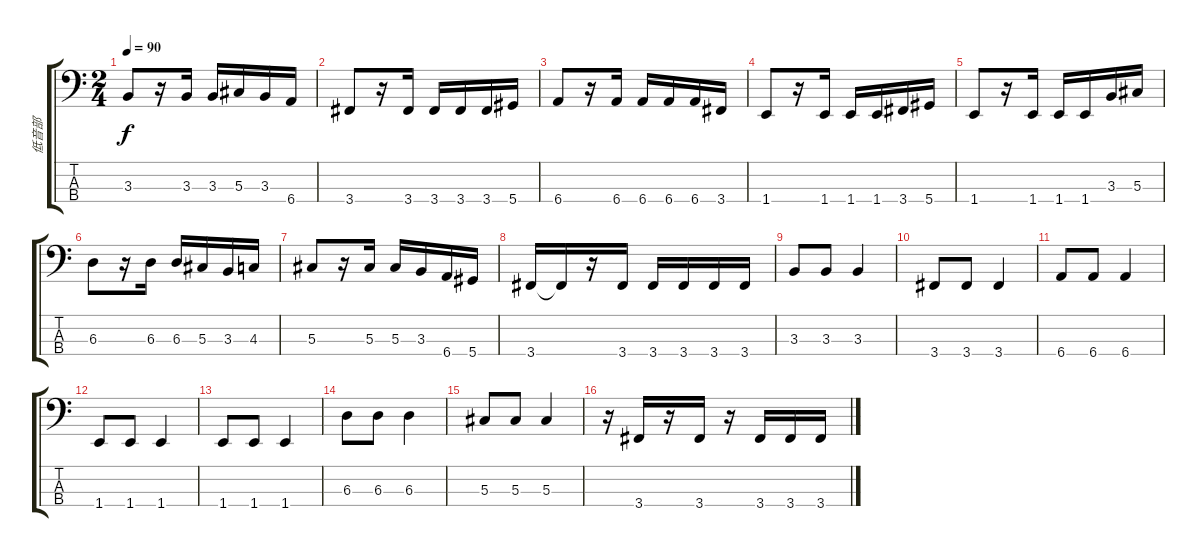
\track ("低音部" "低音部") {instrument electricbassfinger}
\staff {score tabs}
\tuning (Gb2 Db2 Ab1 Eb1) {hide}
\ts (2 4)
\tempo 90
\clef f4
\ks c
3.3.8{dy f} r.16 3.3.16 3.3.16 5.3.16 3.3.16 6.4.16 |
3.4.8 r.16 3.4.16 3.4.16 3.4.16 3.4.16 5.4.16 |
6.4.8 r.16 6.4.16 6.4.16 6.4.16 6.4.16 3.4.16 |
1.4.8 r.16 1.4.16 1.4.16 1.4.16 3.4.16 5.4.16 |
1.4.8 r.16 1.4.16 1.4.16 1.4.16 3.3.16 5.3.16 |
6.3.8 r.16 6.3.16 6.3.16 5.3.16 3.3.16 4.3.16 |
5.3.8 r.16 5.3.16 5.3.16 3.3.16 6.4.16 5.4.16 |
3.4.16 3.4{t}.16 r.16 3.4.16 3.4.16 3.4.16 3.4.16 3.4.16 |
3.3.8 3.3.8 3.3.4 |
3.4.8 3.4.8 3.4.4 |
6.4.8 6.4.8 6.4.4 |
1.4.8 1.4.8 1.4.4 |
1.4.8 1.4.8 1.4.4 |
6.3.8 6.3.8 6.3.4 |
5.3.8 5.3.8 5.3.4 |
r.16 3.4.16 r.16 3.4.16 r.16 3.4.16 3.4.16 3.4.16
